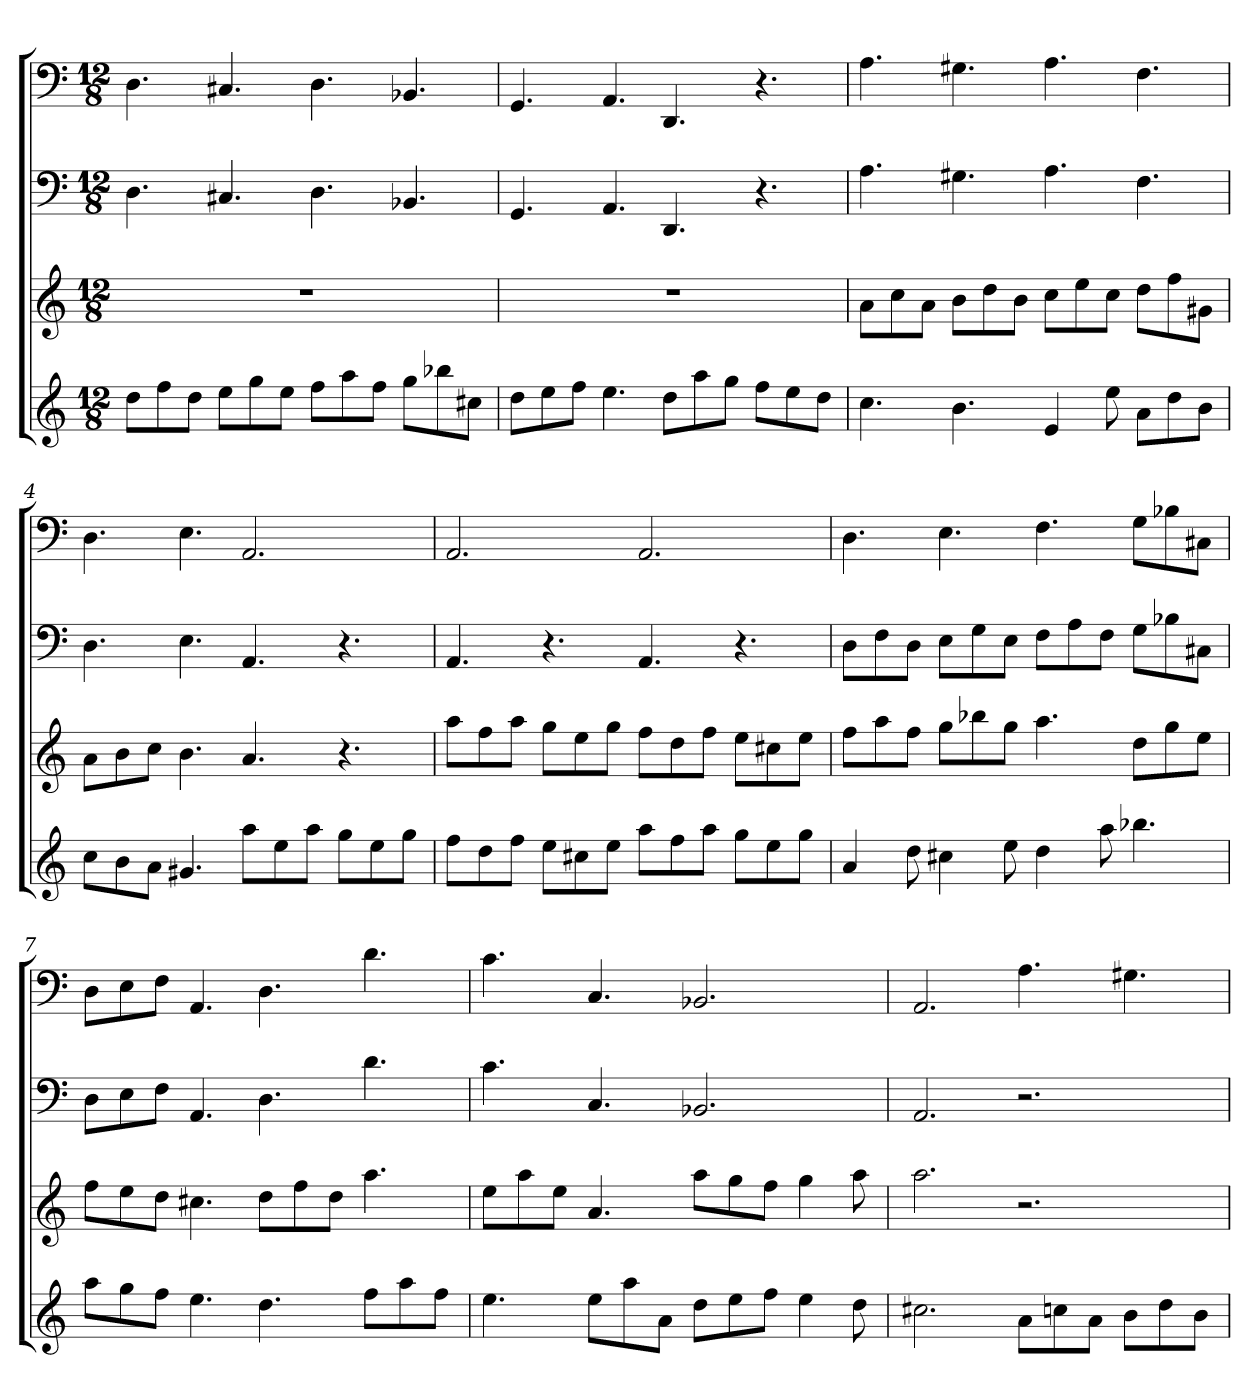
**kern	**kern	**kern	**kern
*part4	*part3	*part2	*part1
*staff4	*staff3	*staff2	*staff1
*k[]	*k[]	*k[]	*k[]
*a:	*a:	*a:	*a:
*M12/8	*M12/8	*M12/8	*M12/8
=1	=1	=1	=1
8ddL	1.r	4.D	4.D
8ff	.	.	.
8ddJ	.	.	.
8eeL	.	4.C#X	4.C#X
8gg	.	.	.
8eeJ	.	.	.
8ffL	.	4.D	4.D
8aa	.	.	.
8ffJ	.	.	.
8ggL	.	4.BB-X	4.BB-X
8bb-X	.	.	.
8cc#XJ	.	.	.
=2	=2	=2	=2
8ddL	1.r	4.GG	4.GG
8ee	.	.	.
8ffJ	.	.	.
4.ee	.	4.AA	4.AA
8ddL	.	4.DD	4.DD
8aa	.	.	.
8ggJ	.	.	.
8ffL	.	4.r	4.r
8ee	.	.	.
8ddJ	.	.	.
=3	=3	=3	=3
4.cc	8aL	4.A	4.A
.	8cc	.	.
.	8aJ	.	.
4.b	8bL	4.G#X	4.G#X
.	8dd	.	.
.	8bJ	.	.
4e	8ccL	4.A	4.A
.	8ee	.	.
8ee	8ccJ	.	.
8aL	8ddL	4.F	4.F
8dd	8ff	.	.
8bJ	8g#XJ	.	.
=4	=4	=4	=4
8ccL	8aL	4.D	4.D
8b	8b	.	.
8aJ	8ccJ	.	.
4.g#X	4.b	4.E	4.E
8aaL	4.a	4.AA	2.AA
8ee	.	.	.
8aaJ	.	.	.
8ggL	4.r	4.r	.
8ee	.	.	.
8ggJ	.	.	.
=5	=5	=5	=5
8ffL	8aaL	4.AA	2.AA
8dd	8ff	.	.
8ffJ	8aaJ	.	.
8eeL	8ggL	4.r	.
8cc#X	8ee	.	.
8eeJ	8ggJ	.	.
8aaL	8ffL	4.AA	2.AA
8ff	8dd	.	.
8aaJ	8ffJ	.	.
8ggL	8eeL	4.r	.
8ee	8cc#X	.	.
8ggJ	8eeJ	.	.
=6	=6	=6	=6
4a	8ffL	8DL	4.D
.	8aa	8F	.
8dd	8ffJ	8DJ	.
4cc#X	8ggL	8EL	4.E
.	8bb-X	8G	.
8ee	8ggJ	8EJ	.
4dd	4.aa	8FL	4.F
.	.	8A	.
8aa	.	8FJ	.
4.bb-X	8ddL	8GL	8GL
.	8gg	8B-X	8B-X
.	8eeJ	8C#XJ	8C#XJ
=7	=7	=7	=7
8aaL	8ffL	8DL	8DL
8gg	8ee	8E	8E
8ffJ	8ddJ	8FJ	8FJ
4.ee	4.cc#X	4.AA	4.AA
4.dd	8ddL	4.D	4.D
.	8ff	.	.
.	8ddJ	.	.
8ffL	4.aa	4.d	4.d
8aa	.	.	.
8ffJ	.	.	.
=8	=8	=8	=8
4.ee	8eeL	4.c	4.c
.	8aa	.	.
.	8eeJ	.	.
8eeL	4.a	4.C	4.C
8aa	.	.	.
8aJ	.	.	.
8ddL	8aaL	2.BB-X	2.BB-X
8ee	8gg	.	.
8ffJ	8ffJ	.	.
4ee	4gg	.	.
8dd	8aa	.	.
=9	=9	=9	=9
2.cc#X	2.aa	2.AA	2.AA
8aL	2.r	2.r	4.A
8ccn	.	.	.
8aJ	.	.	.
8bL	.	.	4.G#X
8dd	.	.	.
8bJ	.	.	.
=	=	=	=
*-	*-	*-	*-
